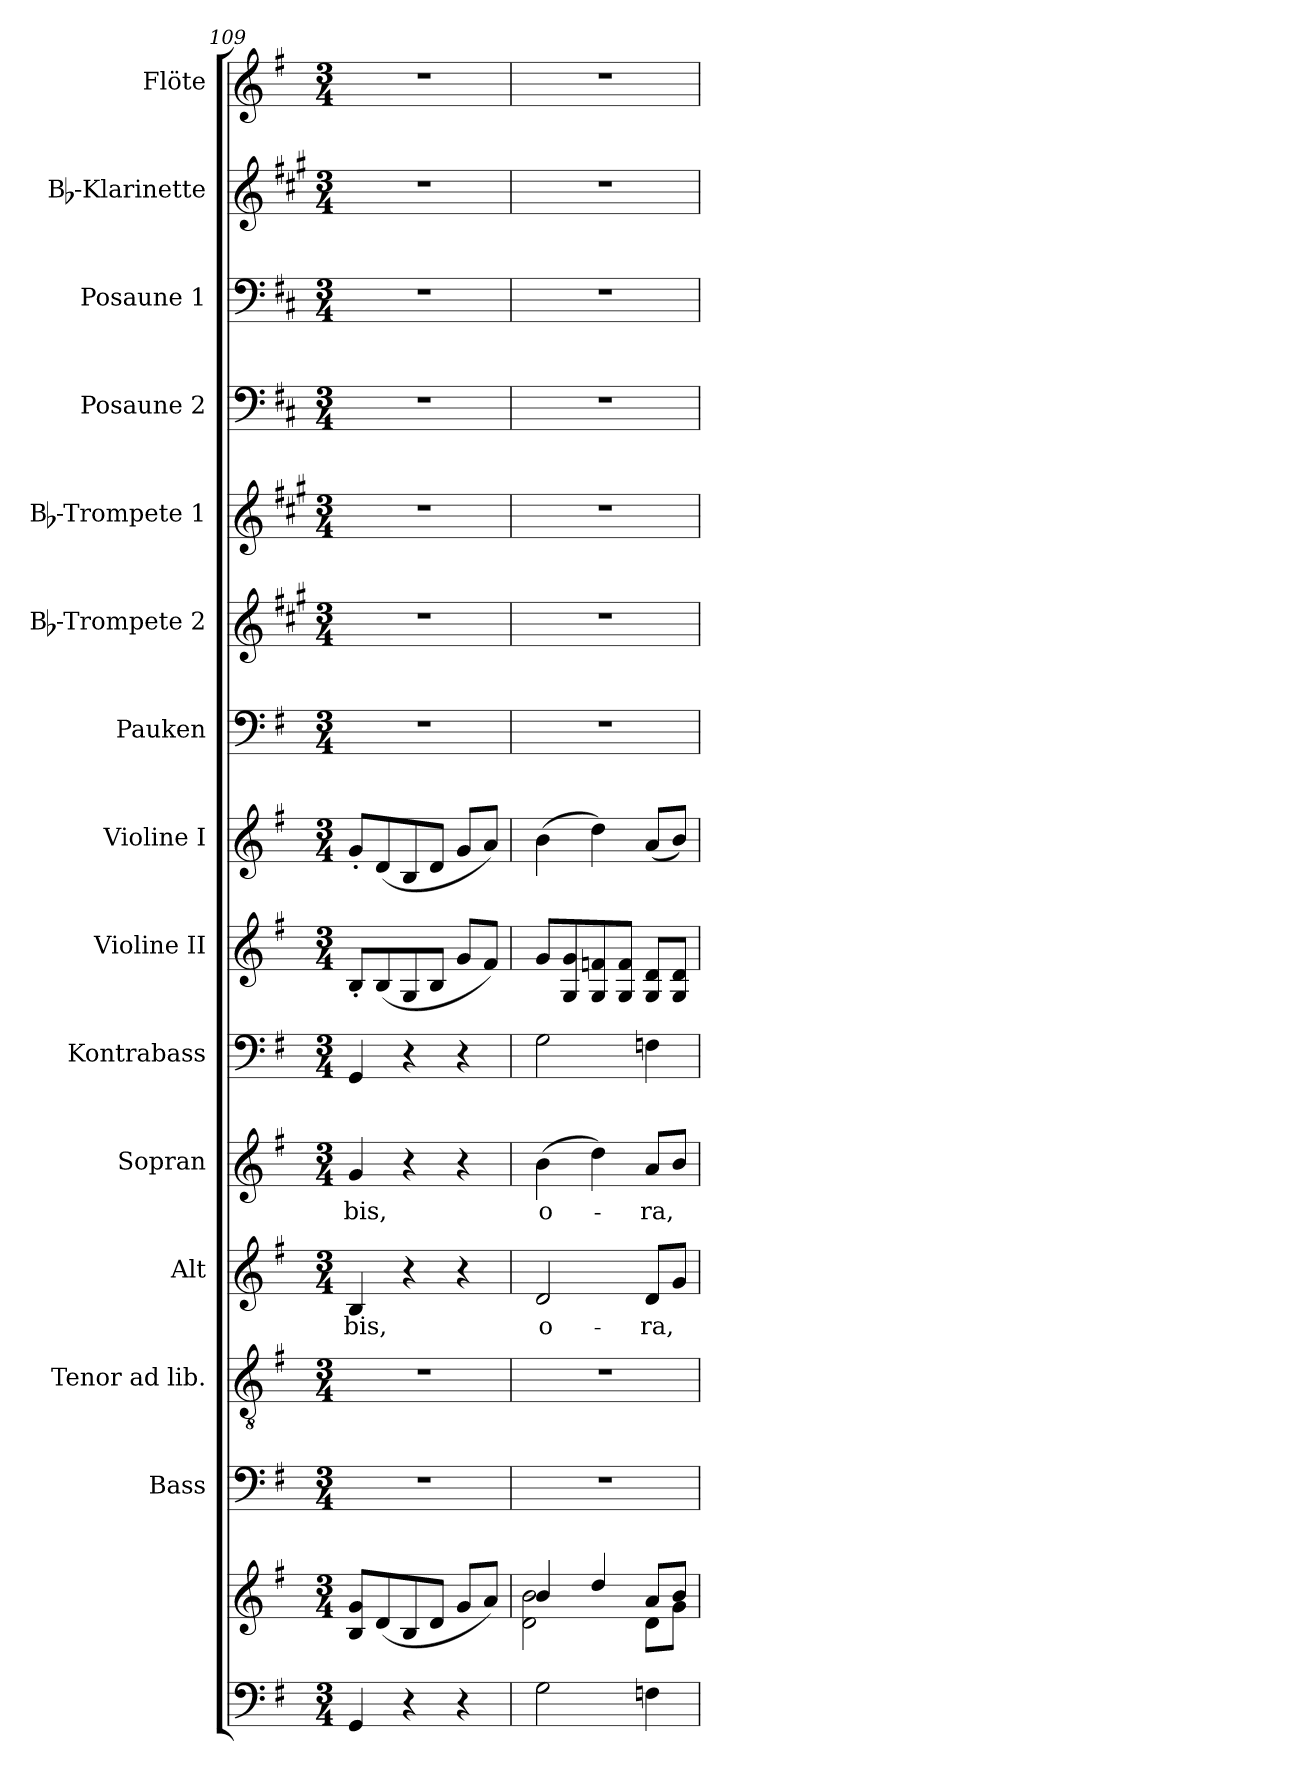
**kern	**kern	**kern	**kern	**kern	**text	**kern	**text	**kern	**kern	**kern	**kern	**kern	**kern	**kern	**kern	**kern	**kern
*part15	*part15	*part14	*part13	*part12	*part12	*part11	*part11	*part10	*part9	*part8	*part7	*part6	*part5	*part4	*part3	*part2	*part1
*staff16	*staff15	*staff14	*staff13	*staff12	*staff12	*staff11	*staff11	*staff10	*staff9	*staff8	*staff7	*staff6	*staff5	*staff4	*staff3	*staff2	*staff1
*	*	*I"Bass	*I"Tenor ad lib.	*I"Alt	*	*I"Sopran	*	*I"Kontrabass	*I"Violine II	*I"Violine I	*I"Pauken	*I"Bb-Trompete 2	*I"Bb-Trompete 1	*I"Posaune 2	*I"Posaune 1	*I"Bb-Klarinette	*I"Flöte
*	*	*I'B.	*I'T.	*I'A.	*	*I'S.	*	*I'Kb.	*I'Vl. II	*I'Vl. I	*I'Pk.	*I'Bb Trp. 2	*I'Bb Trp. 1	*I'Pos. 2	*I'Pos. 1	*I'Bb Kl.	*I'Fl.
*clefF4	*clefG2	*clefF4	*clefGv2	*clefG2	*	*clefG2	*	*clefF4	*clefG2	*clefG2	*clefF4	*clefG2	*clefG2	*clefF4	*clefF4	*clefG2	*clefG2
*	*	*	*	*	*	*	*	*ITrd7c12	*	*	*	*ITrd1c2	*ITrd1c2	*ITrd4c7	*ITrd4c7	*ITrd1c2	*
*k[f#]	*k[f#]	*k[f#]	*k[f#]	*k[f#]	*	*k[f#]	*	*k[f#]	*k[f#]	*k[f#]	*k[f#]	*k[f#]	*k[f#]	*k[f#]	*k[f#]	*k[f#]	*k[f#]
*G:	*G:	*G:	*G:	*G:	*	*G:	*	*G:	*G:	*G:	*G:	*G:	*G:	*G:	*G:	*G:	*G:
*M3/4	*M3/4	*M3/4	*M3/4	*M3/4	*	*M3/4	*	*M3/4	*M3/4	*M3/4	*M3/4	*M3/4	*M3/4	*M3/4	*M3/4	*M3/4	*M3/4
=109	=109	=109	=109	=109	=109	=109	=109	=109	=109	=109	=109	=109	=109	=109	=109	=109	=109
!	!	!	!	!	!LO:LY:b	!	!LO:LY:b	!	!	!	!	!	!	!	!	!	!
4GG/	8B/ 8g/L	2.r	2.r	4B/	-bis,	4g/	-bis,	4GGG/	8B'</L	8g'</L	2.r	2.r	2.r	2.r	2.r	2.r	2.r
.	(<8d/	.	.	.	.	.	.	.	(<8B/	(<8d/	.	.	.	.	.	.	.
4r	8B/	.	.	4r	.	4r	.	4r	8G/	8B/	.	.	.	.	.	.	.
.	8d/J	.	.	.	.	.	.	.	8B/J	8d/J	.	.	.	.	.	.	.
4r	8g/L	.	.	4r	.	4r	.	4r	8g/L	8g/L	.	.	.	.	.	.	.
.	8a/J)	.	.	.	.	.	.	.	8f#/J)	8a/J)	.	.	.	.	.	.	.
=110	=110	=110	=110	=110	=110	=110	=110	=110	=110	=110	=110	=110	=110	=110	=110	=110	=110
*	*^	*	*	*	*	*	*	*	*	*	*	*	*	*	*	*	*
!	!	!	!	!	!	!LO:LY:b	!	!LO:LY:b	!	!	!	!	!	!	!	!	!	!
2G\	4b/	2d\ 2b\	2.r	2.r	2d/	o-	(>4b\	o-	2GG\	8g/L	(>4b\	2.r	2.r	2.r	2.r	2.r	2.r	2.r
.	.	.	.	.	.	.	.	.	.	8G/ 8g/	.	.	.	.	.	.	.	.
.	4dd/	.	.	.	.	.	4dd\)	.	.	8G/ 8fn/	4dd\)	.	.	.	.	.	.	.
.	.	.	.	.	.	.	.	.	.	8G/ 8f/J	.	.	.	.	.	.	.	.
!	!	!	!	!	!	!LO:LY:b	!	!LO:LY:b	!	!	!	!	!	!	!	!	!	!
4Fn\	8a/L	8d\L	.	.	8d/L	-ra,	8a/L	-ra,	4FFn\	8G/ 8d/L	(<8a/L	.	.	.	.	.	.	.
.	8b/J	8g\J	.	.	8g/J	.	8b/J	.	.	8G/ 8d/J	8b/J)	.	.	.	.	.	.	.
*	*v	*v	*	*	*	*	*	*	*	*	*	*	*	*	*	*	*	*
=	=	=	=	=	=	=	=	=	=	=	=	=	=	=	=	=	=
*-	*-	*-	*-	*-	*-	*-	*-	*-	*-	*-	*-	*-	*-	*-	*-	*-	*-
